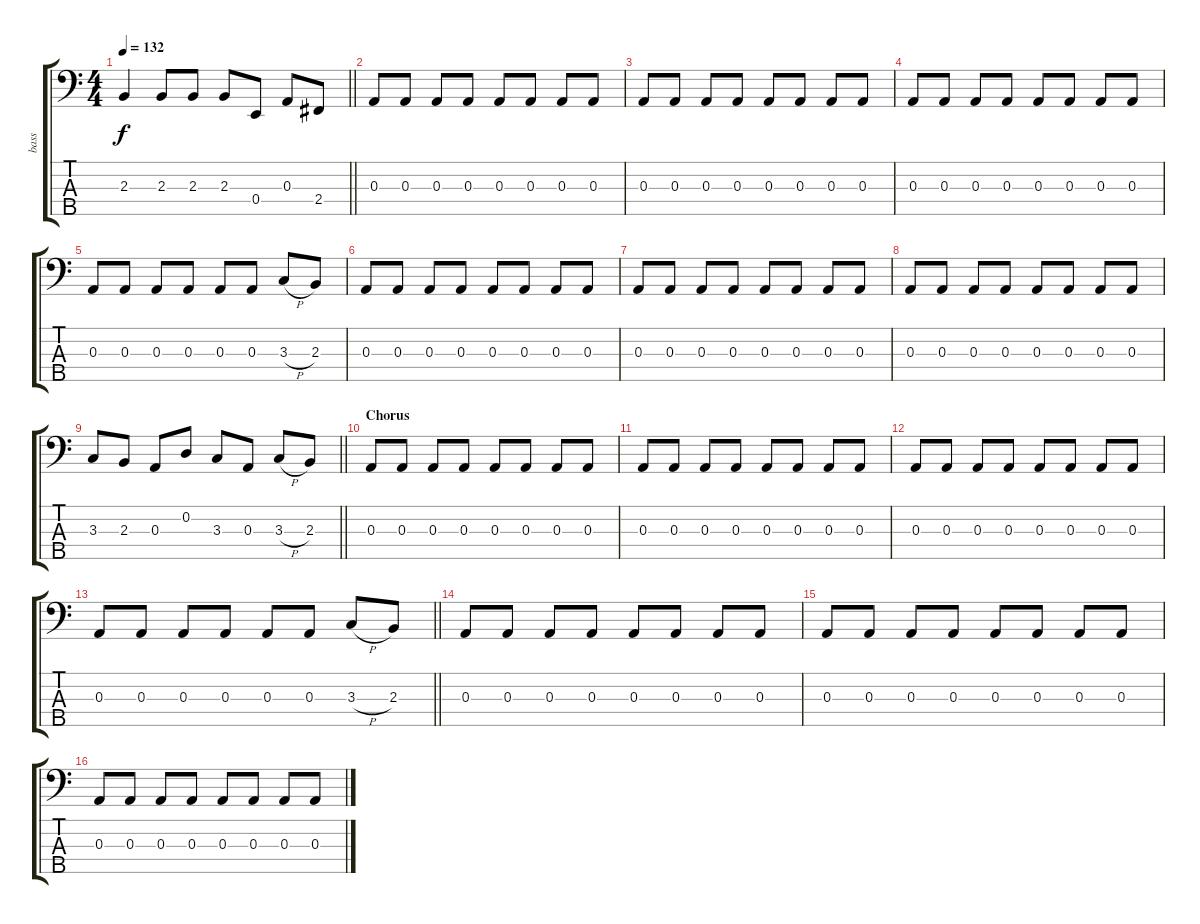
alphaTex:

\track ("bass" "bass") {instrument electricbassfinger}
\staff {score tabs}
\tuning (G2 D2 A1 E1 B0) {hide}
\ts (4 4)
\tempo 132
\clef f4
\barLineRight lightlight
\ks c
2.3.4{dy f} 2.3.8 2.3.8 2.3.8 0.4.8 0.3.8 2.4.8 |
0.3.8 0.3.8 0.3.8 0.3.8 0.3.8 0.3.8 0.3.8 0.3.8 |
0.3.8 0.3.8 0.3.8 0.3.8 0.3.8 0.3.8 0.3.8 0.3.8 |
0.3.8 0.3.8 0.3.8 0.3.8 0.3.8 0.3.8 0.3.8 0.3.8 |
0.3.8 0.3.8 0.3.8 0.3.8 0.3.8 0.3.8 3.3{h}.8 2.3.8 |
0.3.8 0.3.8 0.3.8 0.3.8 0.3.8 0.3.8 0.3.8 0.3.8 |
0.3.8 0.3.8 0.3.8 0.3.8 0.3.8 0.3.8 0.3.8 0.3.8 |
0.3.8 0.3.8 0.3.8 0.3.8 0.3.8 0.3.8 0.3.8 0.3.8 |
\barLineRight lightlight
3.3.8 2.3.8 0.3.8 0.2.8 3.3.8 0.3.8 3.3{h}.8 2.3.8 |
\section ("" "Chorus")
0.3.8 0.3.8 0.3.8 0.3.8 0.3.8 0.3.8 0.3.8 0.3.8 |
0.3.8 0.3.8 0.3.8 0.3.8 0.3.8 0.3.8 0.3.8 0.3.8 |
0.3.8 0.3.8 0.3.8 0.3.8 0.3.8 0.3.8 0.3.8 0.3.8 |
\barLineRight lightlight
0.3.8 0.3.8 0.3.8 0.3.8 0.3.8 0.3.8 3.3{h}.8 2.3.8 |
0.3.8 0.3.8 0.3.8 0.3.8 0.3.8 0.3.8 0.3.8 0.3.8 |
0.3.8 0.3.8 0.3.8 0.3.8 0.3.8 0.3.8 0.3.8 0.3.8 |
0.3.8 0.3.8 0.3.8 0.3.8 0.3.8 0.3.8 0.3.8 0.3.8
